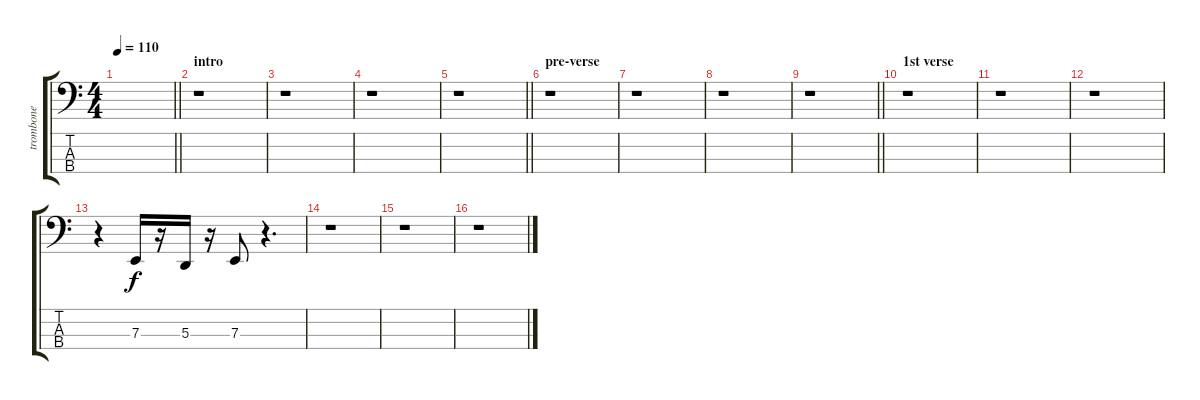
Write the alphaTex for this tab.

\track ("trombone" "trombone") {instrument trombone}
\staff {score tabs}
\tuning (G2 D2 A1 E1) {hide}
\ts (4 4)
\tempo 110
\clef f4
\barLineRight lightlight
\ks c
|
\section ("" "intro")
\ks aminor
r.1 |
r.1 |
r.1 |
\barLineRight lightlight
r.1 |
\section ("" "pre-verse")
r.1 |
r.1 |
r.1 |
\barLineRight lightlight
r.1 |
\section ("" "1st verse")
r.1 |
r.1 |
r.1 |
r.4 7.3.16 r.16 5.3.16 r.16 7.3.8 r.4{d} |
r.1 |
r.1 |
r.1
